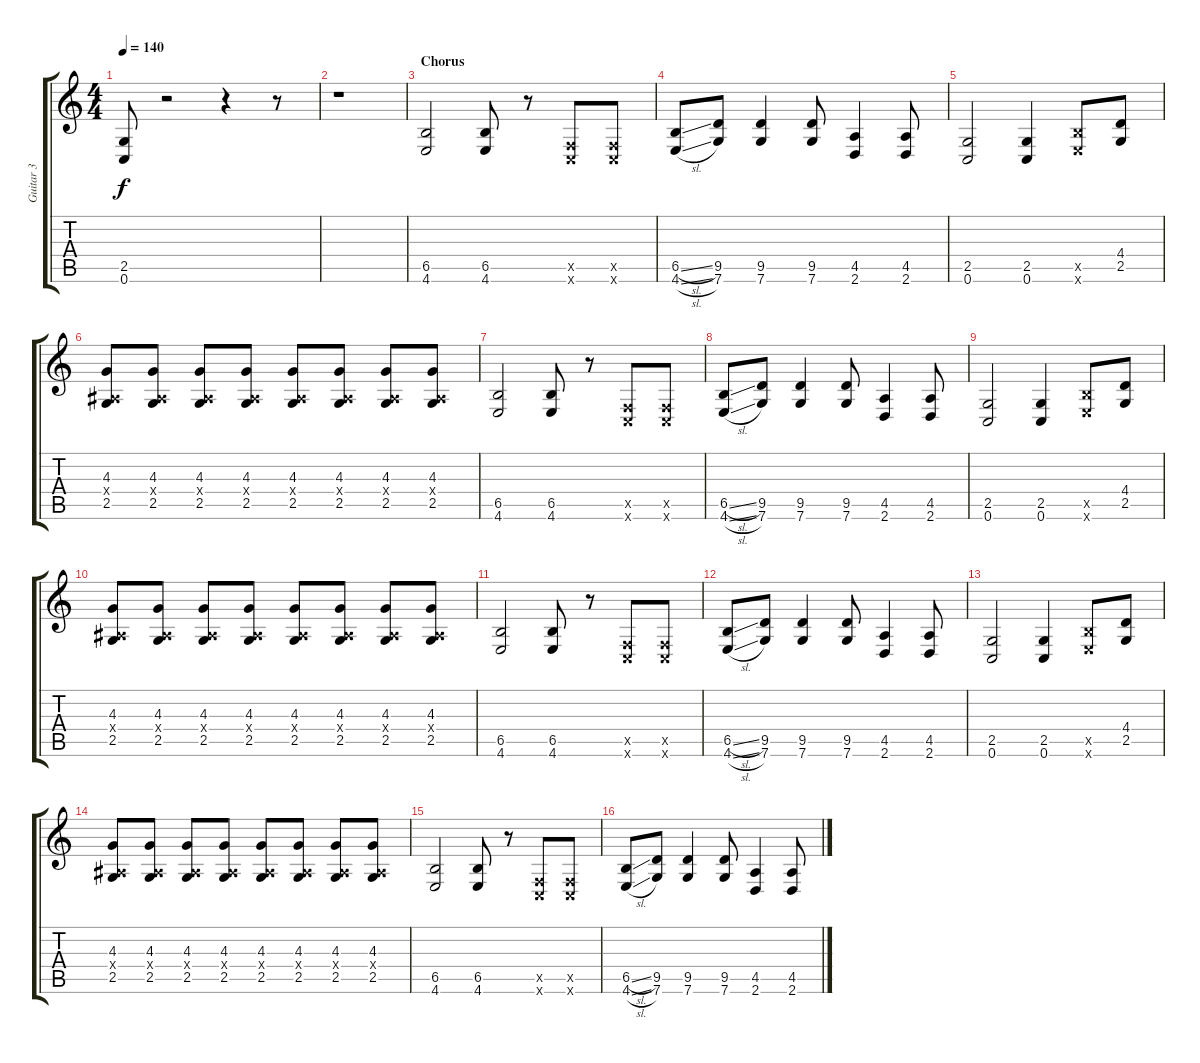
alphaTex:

\track ("Guitar 3" "Guitar 3") {instrument electricguitarclean}
\staff {score tabs}
\tuning (C4 G3 Eb3 Bb2 F2 C2) {hide}
\ts (4 4)
\tempo 140
\clef g2
\ks c
(2.5 0.6).8{dy f} r.2 r.4 r.8 |
r.1 |
\section ("" "Chorus")
(6.5 4.6).2{volume 13 instrument distortionguitar} (6.5 4.6).8 r.8 (0.5{x} 0.6{x}).8 (0.5{x} 0.6{x}).8 |
(6.5{sl} 4.6{sl}).8 (9.5 7.6).8 (9.5 7.6).4 (9.5 7.6).8 (4.5 2.6).4 (4.5 2.6).8 |
(2.5 0.6).2 (2.5 0.6).4 (6.5{x} 4.6{x}).8 (4.4 2.5).8 |
(4.3 0.4{x} 2.5).8 (4.3 0.4{x} 2.5).8 (4.3 0.4{x} 2.5).8 (4.3 0.4{x} 2.5).8 (4.3 0.4{x} 2.5).8 (4.3 0.4{x} 2.5).8 (4.3 0.4{x} 2.5).8 (4.3 0.4{x} 2.5).8 |
(6.5 4.6).2{volume 13 instrument distortionguitar} (6.5 4.6).8 r.8 (0.5{x} 0.6{x}).8 (0.5{x} 0.6{x}).8 |
(6.5{sl} 4.6{sl}).8 (9.5 7.6).8 (9.5 7.6).4 (9.5 7.6).8 (4.5 2.6).4 (4.5 2.6).8 |
(2.5 0.6).2 (2.5 0.6).4 (6.5{x} 4.6{x}).8 (4.4 2.5).8 |
(4.3 0.4{x} 2.5).8 (4.3 0.4{x} 2.5).8 (4.3 0.4{x} 2.5).8 (4.3 0.4{x} 2.5).8 (4.3 0.4{x} 2.5).8 (4.3 0.4{x} 2.5).8 (4.3 0.4{x} 2.5).8 (4.3 0.4{x} 2.5).8 |
(6.5 4.6).2{volume 13 instrument distortionguitar} (6.5 4.6).8 r.8 (0.5{x} 0.6{x}).8 (0.5{x} 0.6{x}).8 |
(6.5{sl} 4.6{sl}).8 (9.5 7.6).8 (9.5 7.6).4 (9.5 7.6).8 (4.5 2.6).4 (4.5 2.6).8 |
(2.5 0.6).2 (2.5 0.6).4 (6.5{x} 4.6{x}).8 (4.4 2.5).8 |
(4.3 0.4{x} 2.5).8 (4.3 0.4{x} 2.5).8 (4.3 0.4{x} 2.5).8 (4.3 0.4{x} 2.5).8 (4.3 0.4{x} 2.5).8 (4.3 0.4{x} 2.5).8 (4.3 0.4{x} 2.5).8 (4.3 0.4{x} 2.5).8 |
(6.5 4.6).2{volume 13 instrument distortionguitar} (6.5 4.6).8 r.8 (0.5{x} 0.6{x}).8 (0.5{x} 0.6{x}).8 |
(6.5{sl} 4.6{sl}).8 (9.5 7.6).8 (9.5 7.6).4 (9.5 7.6).8 (4.5 2.6).4 (4.5 2.6).8
